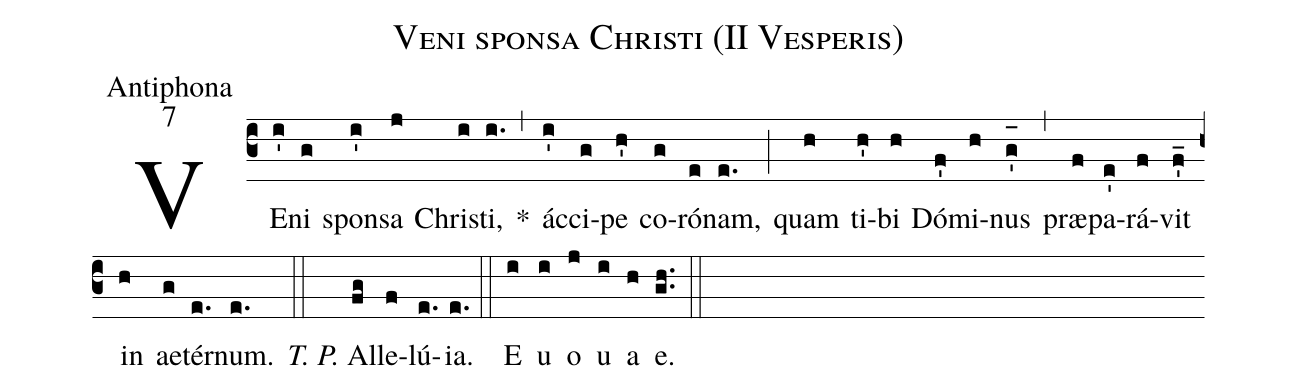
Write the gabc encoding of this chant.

name:Veni sponsa Christi (II Vesperis);
office-part:Antiphona;
mode:7;
%%
(c3) VE(i')ni(g) spon(i')sa(j) Chri(i)sti,(i.) *(,) ác(i')ci(g)pe(h') co(g)ró(e)nam,(e.) (;) quam(h) ti(h')bi(h) Dó(f')mi(h)nus(g'_[oh:h]) (,) præ(f)pa(e')rá(f)vit(f'_) in(h) ae(g)tér(e.)num.(e.) (::) <i>T. P.</i> Al(fg)le(f)lú(e.){ia}.(e.) (::) <eu>E(i) u(i) o(j) u(i) a(h) e.</eu>(gh..) (::)
